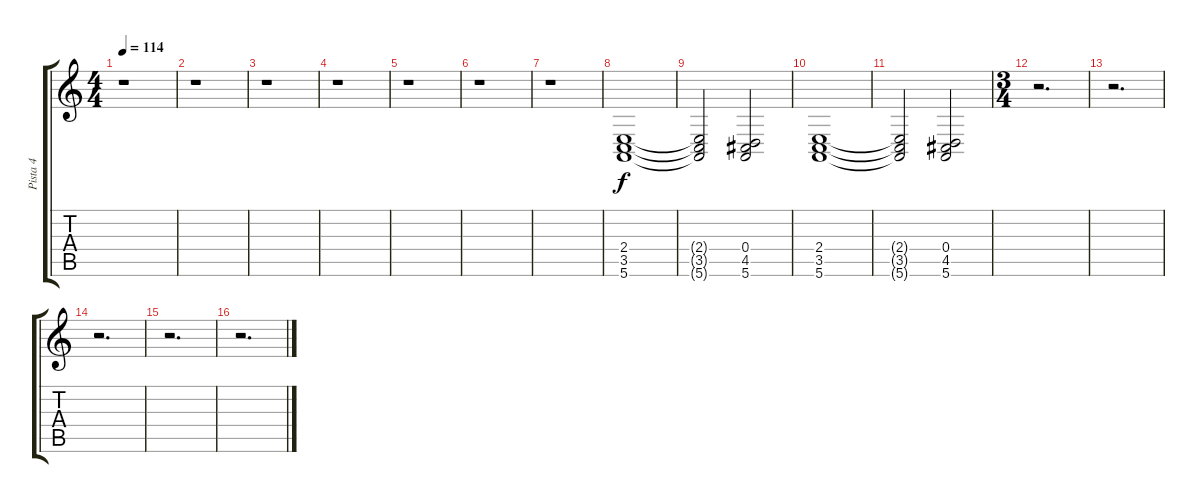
\track ("Pista 4" "Pista 4") {instrument reedorgan}
\staff {score tabs}
\tuning (E4 B3 G3 D3 A2 E2) {hide}
\ts (4 4)
\tempo 114
\clef g2
\ks c
r.1{dy f} |
r.1 |
r.1 |
r.1 |
r.1 |
r.1 |
r.1 |
(2.4 3.5 5.6).1 |
(2.4{t} 3.5{t} 5.6{t}).2 (0.4 4.5 5.6).2 |
(2.4 3.5 5.6).1 |
(2.4{t} 3.5{t} 5.6{t}).2 (0.4 4.5 5.6).2 |
\ts (3 4)
r.2{d} |
r.2{d} |
r.2{d} |
r.2{d} |
r.2{d}
